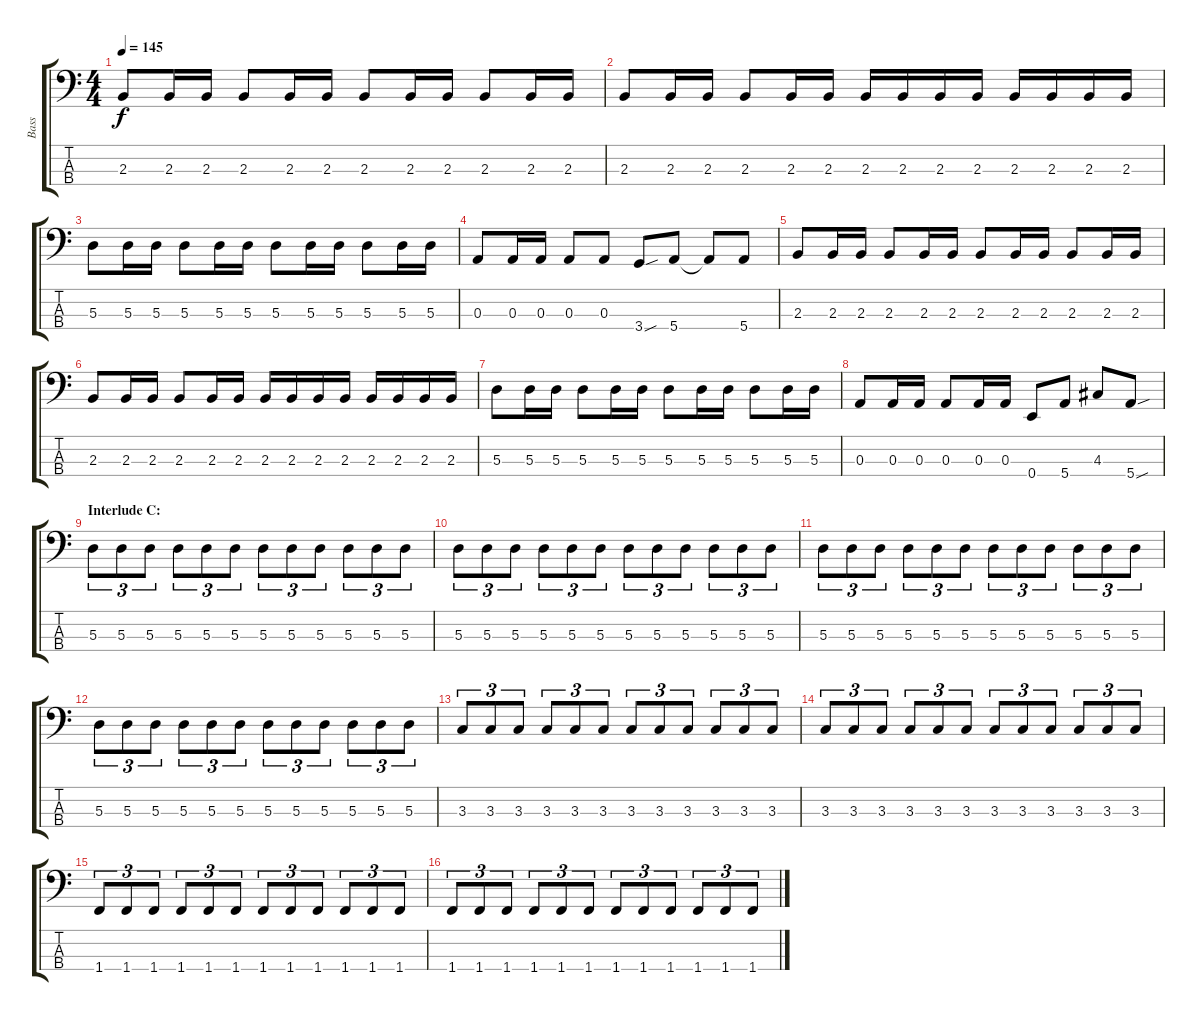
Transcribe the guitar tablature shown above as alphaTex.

\track ("Bass" "Bass") {instrument electricbasspick}
\staff {score tabs}
\tuning (G2 D2 A1 E1) {hide}
\ts (4 4)
\tempo 145
\clef f4
\ks c
2.3.8{dy f} 2.3.16 2.3.16 2.3.8 2.3.16 2.3.16 2.3.8 2.3.16 2.3.16 2.3.8 2.3.16 2.3.16 |
2.3.8 2.3.16 2.3.16 2.3.8 2.3.16 2.3.16 2.3.16 2.3.16 2.3.16 2.3.16 2.3.16 2.3.16 2.3.16 2.3.16 |
5.3.8 5.3.16 5.3.16 5.3.8 5.3.16 5.3.16 5.3.8 5.3.16 5.3.16 5.3.8 5.3.16 5.3.16 |
0.3.8 0.3.16 0.3.16 0.3.8 0.3.8 3.4{sou}.8 5.4.8 5.4{t}.8 5.4.8 |
2.3.8 2.3.16 2.3.16 2.3.8 2.3.16 2.3.16 2.3.8 2.3.16 2.3.16 2.3.8 2.3.16 2.3.16 |
2.3.8 2.3.16 2.3.16 2.3.8 2.3.16 2.3.16 2.3.16 2.3.16 2.3.16 2.3.16 2.3.16 2.3.16 2.3.16 2.3.16 |
5.3.8 5.3.16 5.3.16 5.3.8 5.3.16 5.3.16 5.3.8 5.3.16 5.3.16 5.3.8 5.3.16 5.3.16 |
0.3.8 0.3.16 0.3.16 0.3.8 0.3.16 0.3.16 0.4.8 5.4.8 4.3.8 5.4{sou}.8 |
\section ("" "Interlude C:")
5.3.8{tu (3 2)} 5.3.8{tu (3 2)} 5.3.8{tu (3 2)} 5.3.8{tu (3 2)} 5.3.8{tu (3 2)} 5.3.8{tu (3 2)} 5.3.8{tu (3 2)} 5.3.8{tu (3 2)} 5.3.8{tu (3 2)} 5.3.8{tu (3 2)} 5.3.8{tu (3 2)} 5.3.8{tu (3 2)} |
5.3.8{tu (3 2)} 5.3.8{tu (3 2)} 5.3.8{tu (3 2)} 5.3.8{tu (3 2)} 5.3.8{tu (3 2)} 5.3.8{tu (3 2)} 5.3.8{tu (3 2)} 5.3.8{tu (3 2)} 5.3.8{tu (3 2)} 5.3.8{tu (3 2)} 5.3.8{tu (3 2)} 5.3.8{tu (3 2)} |
5.3.8{tu (3 2)} 5.3.8{tu (3 2)} 5.3.8{tu (3 2)} 5.3.8{tu (3 2)} 5.3.8{tu (3 2)} 5.3.8{tu (3 2)} 5.3.8{tu (3 2)} 5.3.8{tu (3 2)} 5.3.8{tu (3 2)} 5.3.8{tu (3 2)} 5.3.8{tu (3 2)} 5.3.8{tu (3 2)} |
5.3.8{tu (3 2)} 5.3.8{tu (3 2)} 5.3.8{tu (3 2)} 5.3.8{tu (3 2)} 5.3.8{tu (3 2)} 5.3.8{tu (3 2)} 5.3.8{tu (3 2)} 5.3.8{tu (3 2)} 5.3.8{tu (3 2)} 5.3.8{tu (3 2)} 5.3.8{tu (3 2)} 5.3.8{tu (3 2)} |
3.3.8{tu (3 2)} 3.3.8{tu (3 2)} 3.3.8{tu (3 2)} 3.3.8{tu (3 2)} 3.3.8{tu (3 2)} 3.3.8{tu (3 2)} 3.3.8{tu (3 2)} 3.3.8{tu (3 2)} 3.3.8{tu (3 2)} 3.3.8{tu (3 2)} 3.3.8{tu (3 2)} 3.3.8{tu (3 2)} |
3.3.8{tu (3 2)} 3.3.8{tu (3 2)} 3.3.8{tu (3 2)} 3.3.8{tu (3 2)} 3.3.8{tu (3 2)} 3.3.8{tu (3 2)} 3.3.8{tu (3 2)} 3.3.8{tu (3 2)} 3.3.8{tu (3 2)} 3.3.8{tu (3 2)} 3.3.8{tu (3 2)} 3.3.8{tu (3 2)} |
1.4.8{tu (3 2)} 1.4.8{tu (3 2)} 1.4.8{tu (3 2)} 1.4.8{tu (3 2)} 1.4.8{tu (3 2)} 1.4.8{tu (3 2)} 1.4.8{tu (3 2)} 1.4.8{tu (3 2)} 1.4.8{tu (3 2)} 1.4.8{tu (3 2)} 1.4.8{tu (3 2)} 1.4.8{tu (3 2)} |
1.4.8{tu (3 2)} 1.4.8{tu (3 2)} 1.4.8{tu (3 2)} 1.4.8{tu (3 2)} 1.4.8{tu (3 2)} 1.4.8{tu (3 2)} 1.4.8{tu (3 2)} 1.4.8{tu (3 2)} 1.4.8{tu (3 2)} 1.4.8{tu (3 2)} 1.4.8{tu (3 2)} 1.4.8{tu (3 2)}
